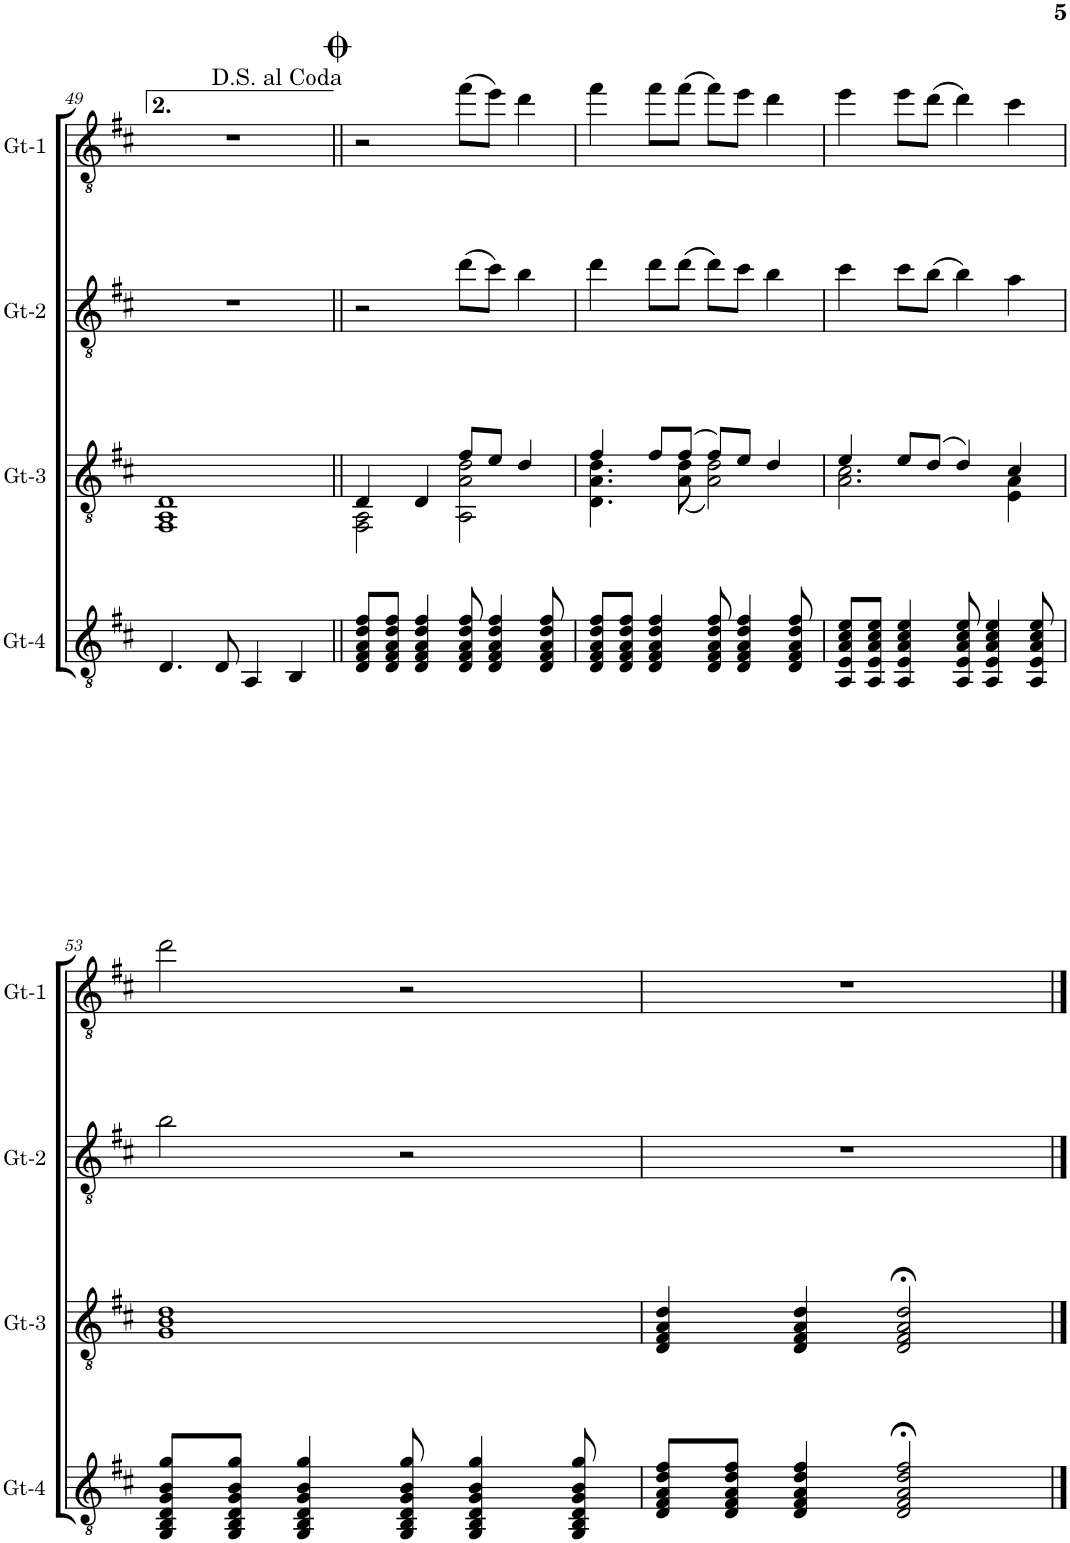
**kern	**kern	**kern	**kern
*part4	*part3	*part2	*part1
*staff4	*staff3	*staff2	*staff1
*I"Gt-4	*I"Gt-3	*I"Gt-2	*I"Gt-1
*I'Gt-4	*I'Gt-3	*I'Gt-2	*I'Gt-1
!!LO:PB:g=z
*clefGv2	*clefGv2	*clefGv2	*clefGv2
*k[f#c#]	*k[f#c#]	*k[f#c#]	*k[f#c#]
*M4/4	*M4/4	*M4/4	*M4/4
=49	=49	=49	=49
*	*^	*	*
4.D/	1D	1FF# 1AA	1r	1r
8D/	.	.	.	.
4AA/	.	.	.	.
4BB/	.	.	.	.
=50||	=50||	=50||	=50||	=50||
8D/ 8F#/ 8A/ 8d/ 8f#/L	4D/	2FF#\ 2AA\	2r	2r
8D/ 8F#/ 8A/ 8d/ 8f#/J	.	.	.	.
4D/ 4F#/ 4A/ 4d/ 4f#/	4D/	.	.	.
8D/ 8F#/ 8A/ 8d/ 8f#/	8f#/L	2AA\ 2A\ 2d\	(8dd\L	(8ff#\L
4D/ 4F#/ 4A/ 4d/ 4f#/	8e/J	.	8cc#\J)	8ee\J)
.	4d/	.	4b\	4dd\
8D/ 8F#/ 8A/ 8d/ 8f#/	.	.	.	.
=51	=51	=51	=51	=51
8D/ 8F#/ 8A/ 8d/ 8f#/L	4f#/	4.D\ 4.A\ 4.d\	4dd\	4ff#\
8D/ 8F#/ 8A/ 8d/ 8f#/J	.	.	.	.
4D/ 4F#/ 4A/ 4d/ 4f#/	8f#/L	.	8dd\L	8ff#\L
.	(8f#/J	(8A\ 8d\	(8dd\J	(8ff#\J
8D/ 8F#/ 8A/ 8d/ 8f#/	8f#/L)	2A\ 2d\)	8dd\L)	8ff#\L)
4D/ 4F#/ 4A/ 4d/ 4f#/	8e/J	.	8cc#\J	8ee\J
.	4d/	.	4b\	4dd\
8D/ 8F#/ 8A/ 8d/ 8f#/	.	.	.	.
=52	=52	=52	=52	=52
8AA/ 8E/ 8A/ 8c#/ 8e/L	4e/	2.A\ 2.c#\	4cc#\	4ee\
8AA/ 8E/ 8A/ 8c#/ 8e/J	.	.	.	.
4AA/ 4E/ 4A/ 4c#/ 4e/	8e/L	.	8cc#\L	8ee\L
.	(8d/J	.	(8b\J	(8dd\J
8AA/ 8E/ 8A/ 8c#/ 8e/	4d/)	.	4b\)	4dd\)
4AA/ 4E/ 4A/ 4c#/ 4e/	.	.	.	.
.	4c#/	4E\ 4A\	4a\	4cc#\
8AA/ 8E/ 8A/ 8c#/ 8e/	.	.	.	.
!!LO:LB:g=z
=53	=53	=53	=53	=53
8GG/ 8BB/ 8D/ 8G/ 8B/ 8g/L	1d	1G 1B	2b\	2dd\
8GG/ 8BB/ 8D/ 8G/ 8B/ 8g/J	.	.	.	.
4GG/ 4BB/ 4D/ 4G/ 4B/ 4g/	.	.	.	.
8GG/ 8BB/ 8D/ 8G/ 8B/ 8g/	.	.	2r	2r
4GG/ 4BB/ 4D/ 4G/ 4B/ 4g/	.	.	.	.
8GG/ 8BB/ 8D/ 8G/ 8B/ 8g/	.	.	.	.
*	*v	*v	*	*
=54	=54	=54	=54
8D/ 8F#/ 8A/ 8d/ 8f#/L	4D/ 4F#/ 4A/ 4d/	1r	1r
8D/ 8F#/ 8A/ 8d/ 8f#/J	.	.	.
4D/ 4F#/ 4A/ 4d/ 4f#/	4D/ 4F#/ 4A/ 4d/	.	.
2D/;< 2F#/;< 2A/;< 2d/;< 2f#/;<	2D/;< 2F#/;< 2A/;< 2d/;<	.	.
==	==	==	==
*-	*-	*-	*-
